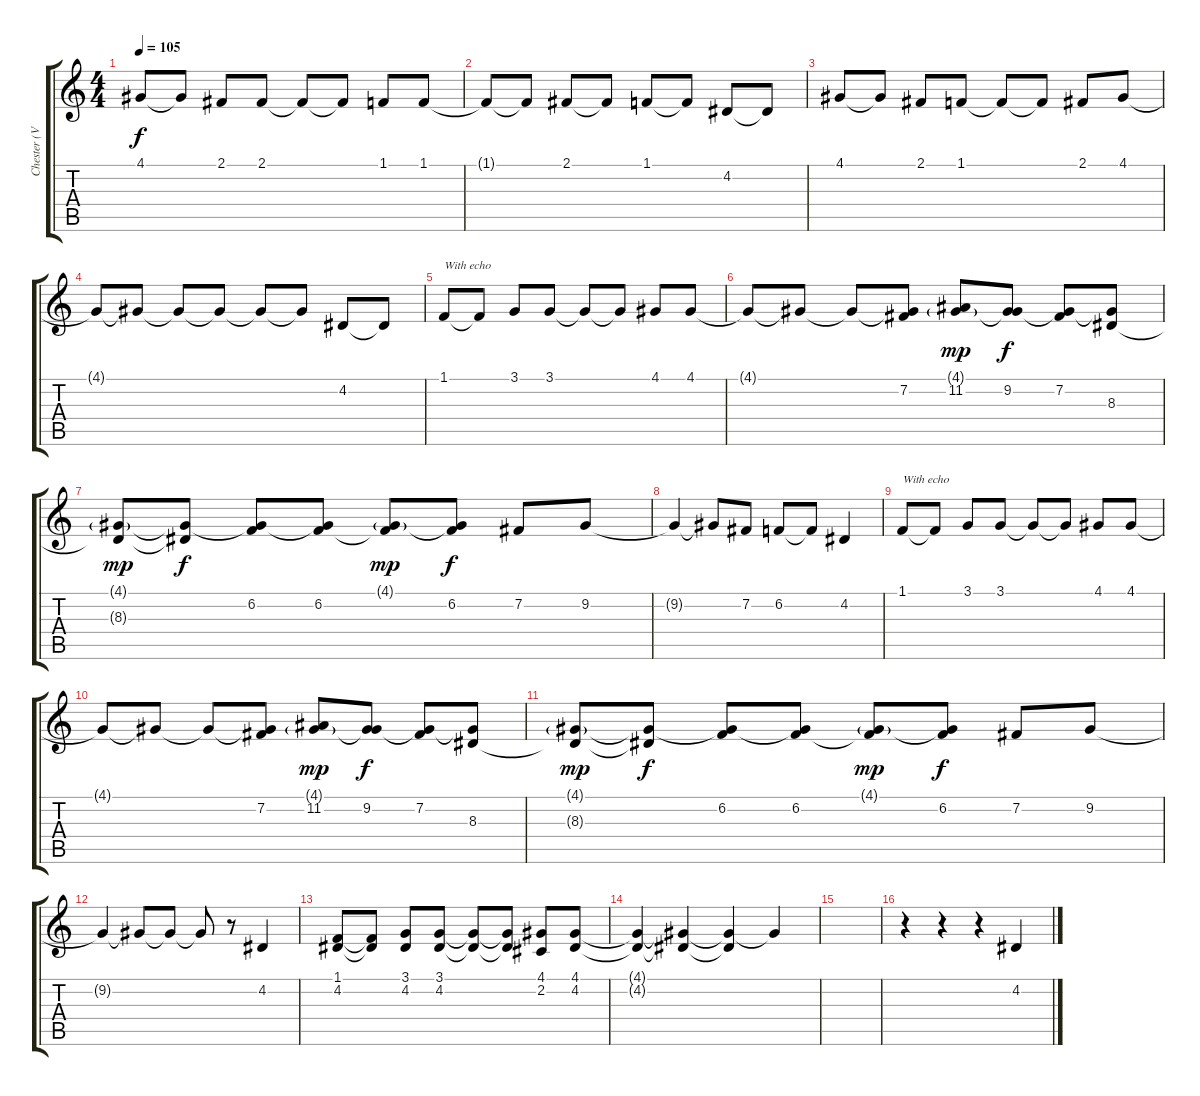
\track ("Chester (Vocals)" "Chester (V") {instrument oboe}
\staff {score tabs}
\tuning (E4 B3 G3 D3 A2 E2) {hide}
\ts (4 4)
\tempo 105
\clef g2
\ks c
4.1.8{dy f} 4.1{t}.8 2.1.8 2.1.8 2.1{t}.8 2.1{t}.8 1.1.8 1.1.8 |
1.1{t}.8 1.1{t}.8 2.1.8 2.1{t}.8 1.1.8 1.1{t}.8 4.2.8 4.2{t}.8 |
4.1.8 4.1{t}.8 2.1.8 1.1.8 1.1{t}.8 1.1{t}.8 2.1.8 4.1.8 |
4.1{t}.8 4.1{t}.8 4.1{t}.8 4.1{t}.8 4.1{t}.8 4.1{t}.8 4.2.8 4.2{t}.8 |
1.1.8{txt "With echo"} 1.1{t}.8 3.1.8 3.1.8 3.1{t}.8 3.1{t}.8 4.1.8 4.1.8 |
4.1{t}.8 4.1{t}.8 4.1{t}.8 (4.1{t} 7.2).8 (4.1{g} 11.2).8{dy mp} (4.1{t} 9.2).8{dy f} (4.1{t} 7.2).8 (4.1{t} 8.3).8 |
(4.1{g} 8.3{t}).8{dy mp} (4.1{t} 8.3{t}).8{dy f} (4.1{t} 6.2).8 (4.1{t} 6.2).8 (4.1{g} 6.2{t}).8{dy mp} (4.1{t} 6.2).8{dy f} 7.2.8 9.2.8 |
9.2{t}.4 9.2{t}.8 7.2.8 6.2.8 6.2{t}.8 4.2.4 |
1.1.8{txt "With echo"} 1.1{t}.8 3.1.8 3.1.8 3.1{t}.8 3.1{t}.8 4.1.8 4.1.8 |
4.1{t}.8 4.1{t}.8 4.1{t}.8 (4.1{t} 7.2).8 (4.1{g} 11.2).8{dy mp} (4.1{t} 9.2).8{dy f} (4.1{t} 7.2).8 (4.1{t} 8.3).8 |
(4.1{g} 8.3{t}).8{dy mp} (4.1{t} 8.3{t}).8{dy f} (4.1{t} 6.2).8 (4.1{t} 6.2).8 (4.1{g} 6.2{t}).8{dy mp} (4.1{t} 6.2).8{dy f} 7.2.8 9.2.8 |
9.2{t}.4 9.2{t}.8 9.2{t}.8 9.2{t}.8 r.8 4.2.4 |
(1.1 4.2).8 (1.1{t} 4.2{t}).8 (3.1 4.2).8 (3.1 4.2).8 (3.1{t} 4.2{t}).8 (3.1{t} 4.2{t}).8 (4.1 2.2).8 (4.1 4.2).8 |
(4.1{t} 4.2{t}).4 (4.1{t} 4.2{t}).4 (4.1{t} 4.2{t}).4 4.1{t}.4 |
|
r.4 r.4 r.4 4.2.4
